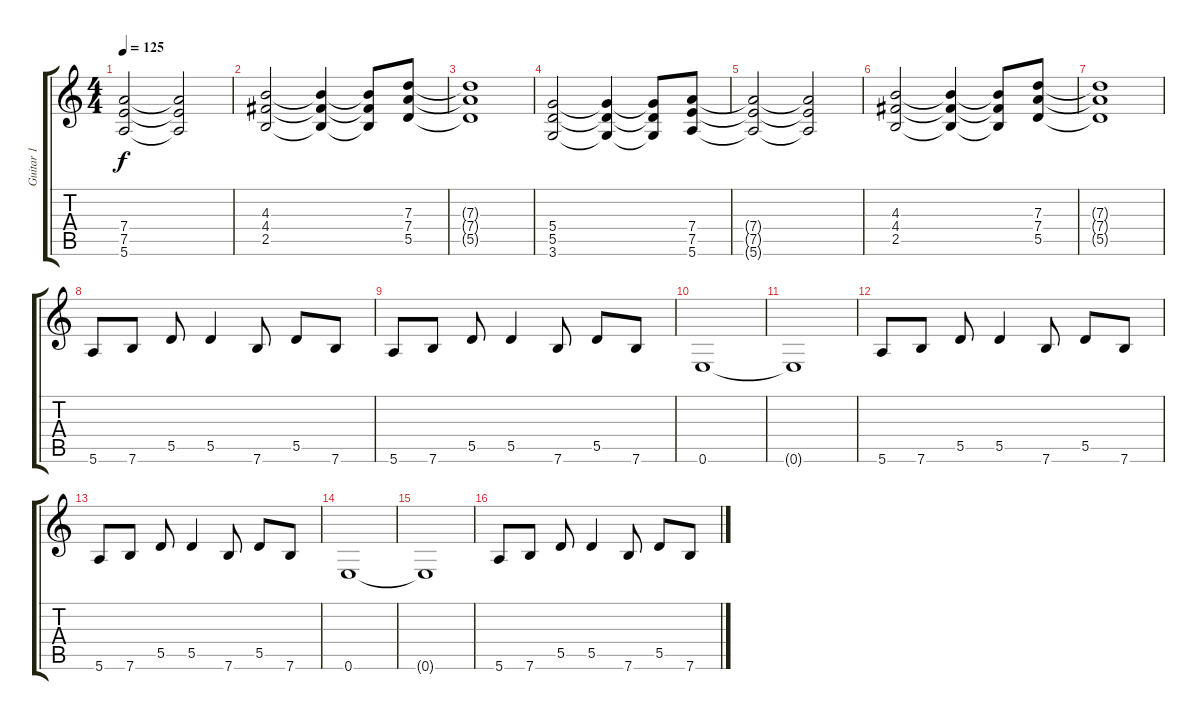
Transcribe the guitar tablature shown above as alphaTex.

\track ("Guitar 1" "Guitar 1") {instrument distortionguitar}
\staff {score tabs}
\tuning (E4 B3 G3 D3 A2 E2) {hide}
\ts (4 4)
\tempo 125
\clef g2
\ks c
(7.4{t} 7.5{t} 5.6{t}).2{dy f} (7.4{t} 7.5{t} 5.6{t}).2 |
(4.3 4.4 2.5).2 (4.3{t} 4.4{t} 2.5{t}).4 (4.3{t} 4.4{t} 2.5{t}).8 (7.3 7.4 5.5).8 |
(7.3{t} 7.4{t} 5.5{t}).1 |
(5.4 5.5 3.6).2 (5.4{t} 5.5{t} 3.6{t}).4 (5.4{t} 5.5{t} 3.6{t}).8 (7.4 7.5 5.6).8 |
(7.4{t} 7.5{t} 5.6{t}).2 (7.4{t} 7.5{t} 5.6{t}).2 |
(4.3 4.4 2.5).2 (4.3{t} 4.4{t} 2.5{t}).4 (4.3{t} 4.4{t} 2.5{t}).8 (7.3 7.4 5.5).8 |
(7.3{t} 7.4{t} 5.5{t}).1 |
5.6.8 7.6.8 5.5.8 5.5.4 7.6.8 5.5.8 7.6.8 |
5.6.8 7.6.8 5.5.8 5.5.4 7.6.8 5.5.8 7.6.8 |
0.6.1 |
0.6{t}.1 |
5.6.8 7.6.8 5.5.8 5.5.4 7.6.8 5.5.8 7.6.8 |
5.6.8 7.6.8 5.5.8 5.5.4 7.6.8 5.5.8 7.6.8 |
0.6.1 |
0.6{t}.1 |
5.6.8 7.6.8 5.5.8 5.5.4 7.6.8 5.5.8 7.6.8
